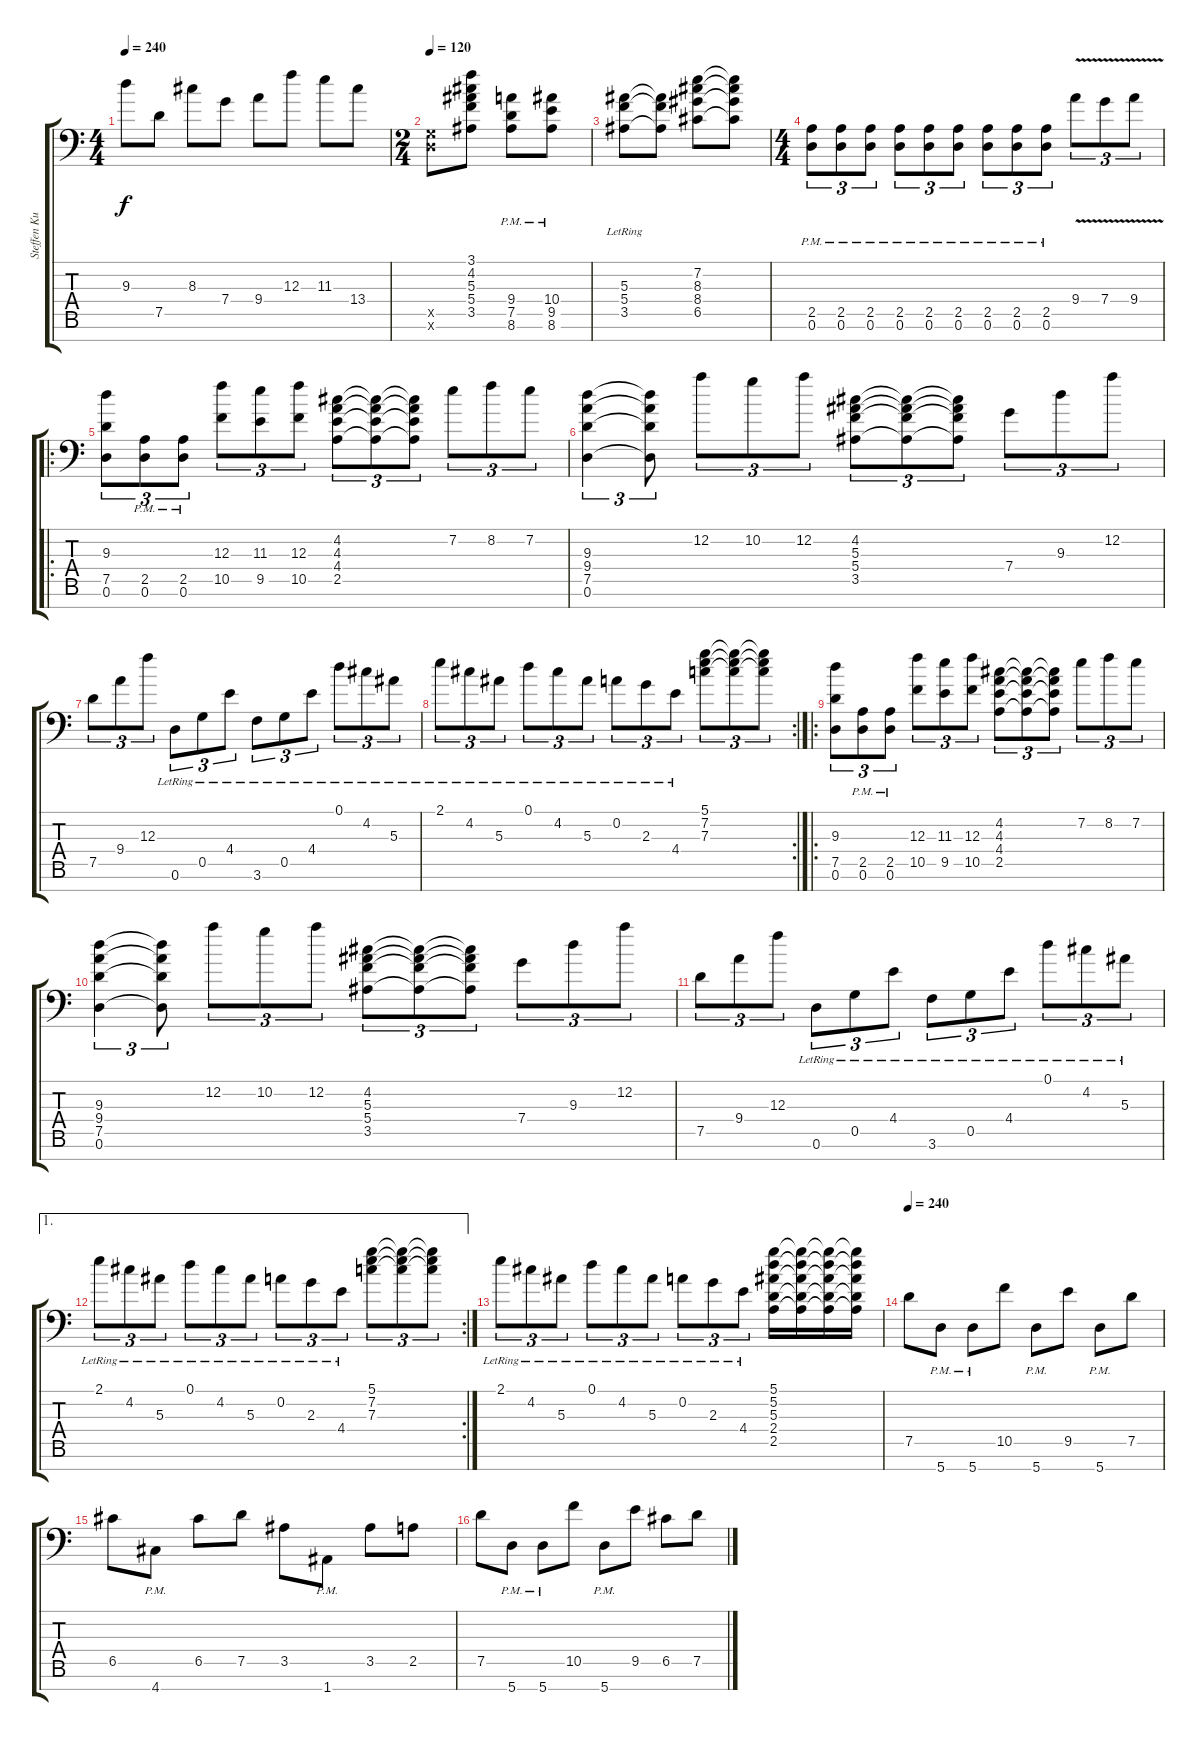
\track ("Steffen Kummerer" "Steffen Ku") {instrument distortionguitar}
\staff {score tabs}
\tuning (D4 A3 F3 C3 G2 D2 A1) {hide}
\ts (4 4)
\tempo 240
\clef f4
\ks c
9.3.8{dy f} 7.5.8 8.3.8 7.4.8 9.4.8 12.3.8 11.3.8 13.4.8 |
\ts (2 4)
\tempo 120
(0.5{x} 0.6{x}).8 (3.1 4.2 5.3 5.4 3.5).8 (9.4{pm} 7.5 8.6).8 (10.4{pm} 9.5 8.6).8 |
(5.3 5.4 3.5{lr}).8 (5.3{t} 5.4{t} 3.5{t}).8 (7.2 8.3 8.4 6.5).8 (7.2{t} 8.3{t} 8.4{t} 6.5{t}).8 |
\ts (4 4)
(2.5{pm} 0.6{pm}).8{tu (3 2)} (2.5{pm} 0.6{pm}).8{tu (3 2)} (2.5{pm} 0.6{pm}).8{tu (3 2)} (2.5{pm} 0.6{pm}).8{tu (3 2)} (2.5{pm} 0.6{pm}).8{tu (3 2)} (2.5{pm} 0.6{pm}).8{tu (3 2)} (2.5{pm} 0.6{pm}).8{tu (3 2)} (2.5{pm} 0.6{pm}).8{tu (3 2)} (2.5{pm} 0.6{pm}).8{tu (3 2)} 9.4{v}.8{tu (3 2)} 7.4{v}.8{tu (3 2)} 9.4{v}.8{tu (3 2)} |
\ro
(9.3 7.5 0.6).8{tu (3 2)} (2.5 0.6{pm}).8{tu (3 2)} (2.5 0.6{pm}).8{tu (3 2)} (12.3 10.5).8{tu (3 2)} (11.3 9.5).8{tu (3 2)} (12.3 10.5).8{tu (3 2)} (4.2 4.3 4.4 2.5).8{tu (3 2)} (4.2{t} 4.3{t} 4.4{t} 2.5{t}).8{tu (3 2)} (4.2{t} 4.3{t} 4.4{t} 2.5{t}).8{tu (3 2)} 7.2.8{tu (3 2)} 8.2.8{tu (3 2)} 7.2.8{tu (3 2)} |
(9.3 9.4 7.5 0.6).4{tu (3 2)} (9.3{t} 9.4{t} 7.5{t} 0.6{t}).8{tu (3 2)} 12.2.8{tu (3 2)} 10.2.8{tu (3 2)} 12.2.8{tu (3 2)} (4.2 5.3 5.4 3.5).8{tu (3 2)} (4.2{t} 5.3{t} 5.4{t} 3.5{t}).8{tu (3 2)} (4.2{t} 5.3{t} 5.4{t} 3.5{t}).8{tu (3 2)} 7.4.8{tu (3 2)} 9.3.8{tu (3 2)} 12.2.8{tu (3 2)} |
7.5.8{tu (3 2)} 9.4.8{tu (3 2)} 12.3.8{tu (3 2)} 0.6{lr}.8{tu (3 2)} 0.5{lr}.8{tu (3 2)} 4.4{lr}.8{tu (3 2)} 3.6{lr}.8{tu (3 2)} 0.5{lr}.8{tu (3 2)} 4.4{lr}.8{tu (3 2)} 0.1{lr}.8{tu (3 2)} 4.2{lr}.8{tu (3 2)} 5.3{lr}.8{tu (3 2)} |
\rc 2
2.1{lr}.8{tu (3 2)} 4.2{lr}.8{tu (3 2)} 5.3{lr}.8{tu (3 2)} 0.1{lr}.8{tu (3 2)} 4.2{lr}.8{tu (3 2)} 5.3{lr}.8{tu (3 2)} 0.2{lr}.8{tu (3 2)} 2.3{lr}.8{tu (3 2)} 4.4{lr}.8{tu (3 2)} (5.1 7.2 7.3).8{tu (3 2)} (5.1{t} 7.2{t} 7.3{t}).8{tu (3 2)} (5.1{t} 7.2{t} 7.3{t}).8{tu (3 2)} |
\ro
(9.3 7.5 0.6).8{tu (3 2)} (2.5 0.6{pm}).8{tu (3 2)} (2.5 0.6{pm}).8{tu (3 2)} (12.3 10.5).8{tu (3 2)} (11.3 9.5).8{tu (3 2)} (12.3 10.5).8{tu (3 2)} (4.2 4.3 4.4 2.5).8{tu (3 2)} (4.2{t} 4.3{t} 4.4{t} 2.5{t}).8{tu (3 2)} (4.2{t} 4.3{t} 4.4{t} 2.5{t}).8{tu (3 2)} 7.2.8{tu (3 2)} 8.2.8{tu (3 2)} 7.2.8{tu (3 2)} |
(9.3 9.4 7.5 0.6).4{tu (3 2)} (9.3{t} 9.4{t} 7.5{t} 0.6{t}).8{tu (3 2)} 12.2.8{tu (3 2)} 10.2.8{tu (3 2)} 12.2.8{tu (3 2)} (4.2 5.3 5.4 3.5).8{tu (3 2)} (4.2{t} 5.3{t} 5.4{t} 3.5{t}).8{tu (3 2)} (4.2{t} 5.3{t} 5.4{t} 3.5{t}).8{tu (3 2)} 7.4.8{tu (3 2)} 9.3.8{tu (3 2)} 12.2.8{tu (3 2)} |
7.5.8{tu (3 2)} 9.4.8{tu (3 2)} 12.3.8{tu (3 2)} 0.6{lr}.8{tu (3 2)} 0.5{lr}.8{tu (3 2)} 4.4{lr}.8{tu (3 2)} 3.6{lr}.8{tu (3 2)} 0.5{lr}.8{tu (3 2)} 4.4{lr}.8{tu (3 2)} 0.1{lr}.8{tu (3 2)} 4.2{lr}.8{tu (3 2)} 5.3{lr}.8{tu (3 2)} |
\ae 1
\rc 2
2.1{lr}.8{tu (3 2)} 4.2{lr}.8{tu (3 2)} 5.3{lr}.8{tu (3 2)} 0.1{lr}.8{tu (3 2)} 4.2{lr}.8{tu (3 2)} 5.3{lr}.8{tu (3 2)} 0.2{lr}.8{tu (3 2)} 2.3{lr}.8{tu (3 2)} 4.4{lr}.8{tu (3 2)} (5.1 7.2 7.3).8{tu (3 2)} (5.1{t} 7.2{t} 7.3{t}).8{tu (3 2)} (5.1{t} 7.2{t} 7.3{t}).8{tu (3 2)} |
2.1{lr}.8{tu (3 2)} 4.2{lr}.8{tu (3 2)} 5.3{lr}.8{tu (3 2)} 0.1{lr}.8{tu (3 2)} 4.2{lr}.8{tu (3 2)} 5.3{lr}.8{tu (3 2)} 0.2{lr}.8{tu (3 2)} 2.3{lr}.8{tu (3 2)} 4.4{lr}.8{tu (3 2)} (5.1 5.2 5.3 2.4 2.5).16 (5.1{t} 5.2{t} 5.3{t} 2.4{t} 2.5{t}).16 (5.1{t} 5.2{t} 5.3{t} 2.4{t} 2.5{t}).16 (5.1{t} 5.2{t} 5.3{t} 2.4{t} 2.5{t}).16 |
\tempo 232
\tempo 240
7.5.8{balance 8} 5.7{pm}.8 5.7{pm}.8 10.5.8 5.7{pm}.8 9.5.8 5.7{pm}.8 7.5.8 |
6.5.8 4.7{pm}.8 6.5.8 7.5.8 3.5.8 1.7{pm}.8 3.5.8 2.5.8 |
7.5.8 5.7{pm}.8 5.7{pm}.8 10.5.8 5.7{pm}.8 9.5.8 6.5.8 7.5.8
